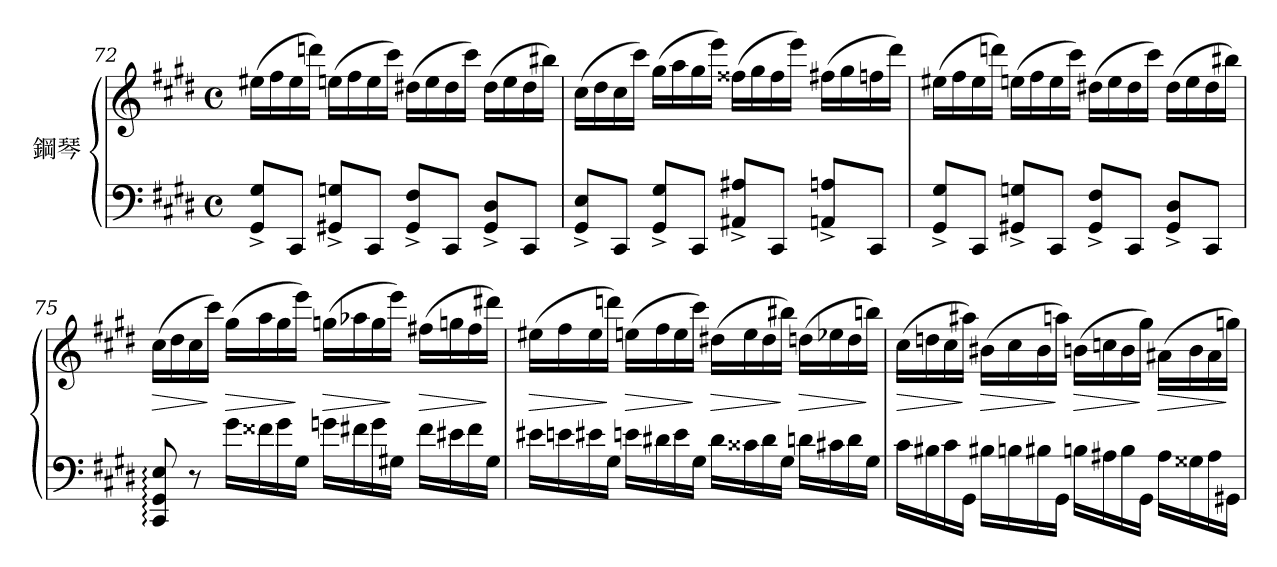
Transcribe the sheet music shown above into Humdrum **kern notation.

**kern	**kern	**dynam
*part1	*part1	*part1
*staff2	*staff1	*staff1/2
*I"鋼琴	*	*
*clefF4	*clefG2	*
*k[f#c#g#d#]	*k[f#c#g#d#]	*
*M4/4	*M4/4	*
*met(c)	*met(c)	*
=72	=72	=72
8GG#/^ 8G#/^L	(>16ee#X\LL	.
.	16ff#\	.
8CC#/J	16ee#\	.
.	16dddn\JJ)	.
8GG#X/^ 8Gn/^L	(>16een\LL	.
.	16ff#\	.
8CC#/J	16ee\	.
.	16ccc#\JJ)	.
8GG#/^ 8F#/^L	(>16dd#X\LL	.
.	16ee\	.
8CC#/J	16dd#\	.
.	16ccc#\JJ)	.
8GG#/^ 8D#/^L	(>16dd#\LL	.
.	16ee\	.
8CC#/J	16dd#\	.
.	16bb#X\JJ)	.
=73	=73	=73
8GG#/^ 8E/^L	(>16cc#\LL	.
.	16dd#\	.
8CC#/J	16cc#\	.
.	16ccc#\JJ)	.
8GG#/^ 8G#/^L	(>16gg#\LL	.
.	16aa\	.
8CC#/J	16gg#\	.
.	16eee\JJ)	.
8AA#X/^ 8A#X/^L	(>16ff##X\LL	.
.	16gg#\	.
8CC#/J	16ff##\	.
.	16eee\JJ)	.
8AAn/^ 8An/^L	(>16ff#X\LL	.
.	16gg#\	.
8CC#/J	16ffn\	.
.	16ddd#\JJ)	.
!!LO:LB:g=z
=74	=74	=74
8GG#/^ 8G#/^L	(>16ee#X\LL	.
.	16ff#\	.
8CC#/J	16ee#\	.
.	16dddn\JJ)	.
8GG#X/^ 8Gn/^L	(>16een\LL	.
.	16ff#\	.
8CC#/J	16ee\	.
.	16ccc#\JJ)	.
8GG#/^ 8F#/^L	(>16dd#X\LL	.
.	16ee\	.
8CC#/J	16dd#\	.
.	16ccc#\JJ)	.
8GG#/^ 8D#/^L	(>16dd#\LL	.
.	16ee\	.
8CC#/J	16dd#\	.
.	16bb#X\JJ)	.
=75	=75	=75
!	!	!LO:HP:b
8CC#/: 8GG#/: 8E/:	(>16cc#\LL	>
.	16dd#\	.
8r	16cc#\	.
.	16ccc#\JJ)	]
!	!	!LO:HP:b
16g#\LL	(>16gg#\LL	>
16f##X\	16aa\	.
16g#\	16gg#\	.
16G#\JJ	16eee\JJ)	]
!	!	!LO:HP:b
16gn\LL	(>16ggn\LL	>
16f#X\	16aa-X\	.
16g\	16gg\	.
16G#X\JJ	16eee\JJ)	]
!	!	!LO:HP:b
16f#\LL	(>16ff#X\LL	>
16e#X\	16ggn\	.
16f#\	16ff#\	.
16G#\JJ	16ddd#X\JJ)	]
!!LO:LB:g=z
=76	=76	=76
!	!	!LO:HP:b
16e#X\LL	(>16ee#X\LL	>
16en\	16ff#\	.
16e#X\	16ee#\	.
16G#\JJ	16dddn\JJ)	]
!	!	!LO:HP:b
16en\LL	(>16een\LL	>
16d#X\	16ff#\	.
16e\	16ee\	.
16G#\JJ	16ccc#\JJ)	]
!	!	!LO:HP:b
16d#\LL	(>16dd#X\LL	>
16c##X\	16ee\	.
16d#\	16dd#\	.
16G#\JJ	16bb#X\JJ)	]
!	!	!LO:HP:b
16dn\LL	(>16ddn\LL	>
16c#X\	16ee-X\	.
16d\	16dd\	.
16G#\JJ	16bbn\JJ)	]
!!LO:LB:g=z
=77	=77	=77
!	!	!LO:HP:b
16c#\LL	(>16cc#\LL	>
16B#X\	16ddn\	.
16c#\	16cc#\	.
16GG#\JJ	16aa#X\JJ)	]
!	!	!LO:HP:b
16B#X\LL	(>16b#X\LL	>
16Bn\	16cc#\	.
16B#X\	16b#\	.
16GG#\JJ	16aan\JJ)	]
!	!	!LO:HP:b
16Bn\LL	(>16bn\LL	>
16A#X\	16ccn\	.
16B\	16b\	.
16GG#\JJ	16gg#\JJ)	]
!	!	!LO:HP:b
16A#\LL	(>16a#X\LL	>
16G##X\	16b\	.
16A#\	16a#\	.
16GG#X\JJ	16ggn\JJ)	]
=	=	=
*-	*-	*-
